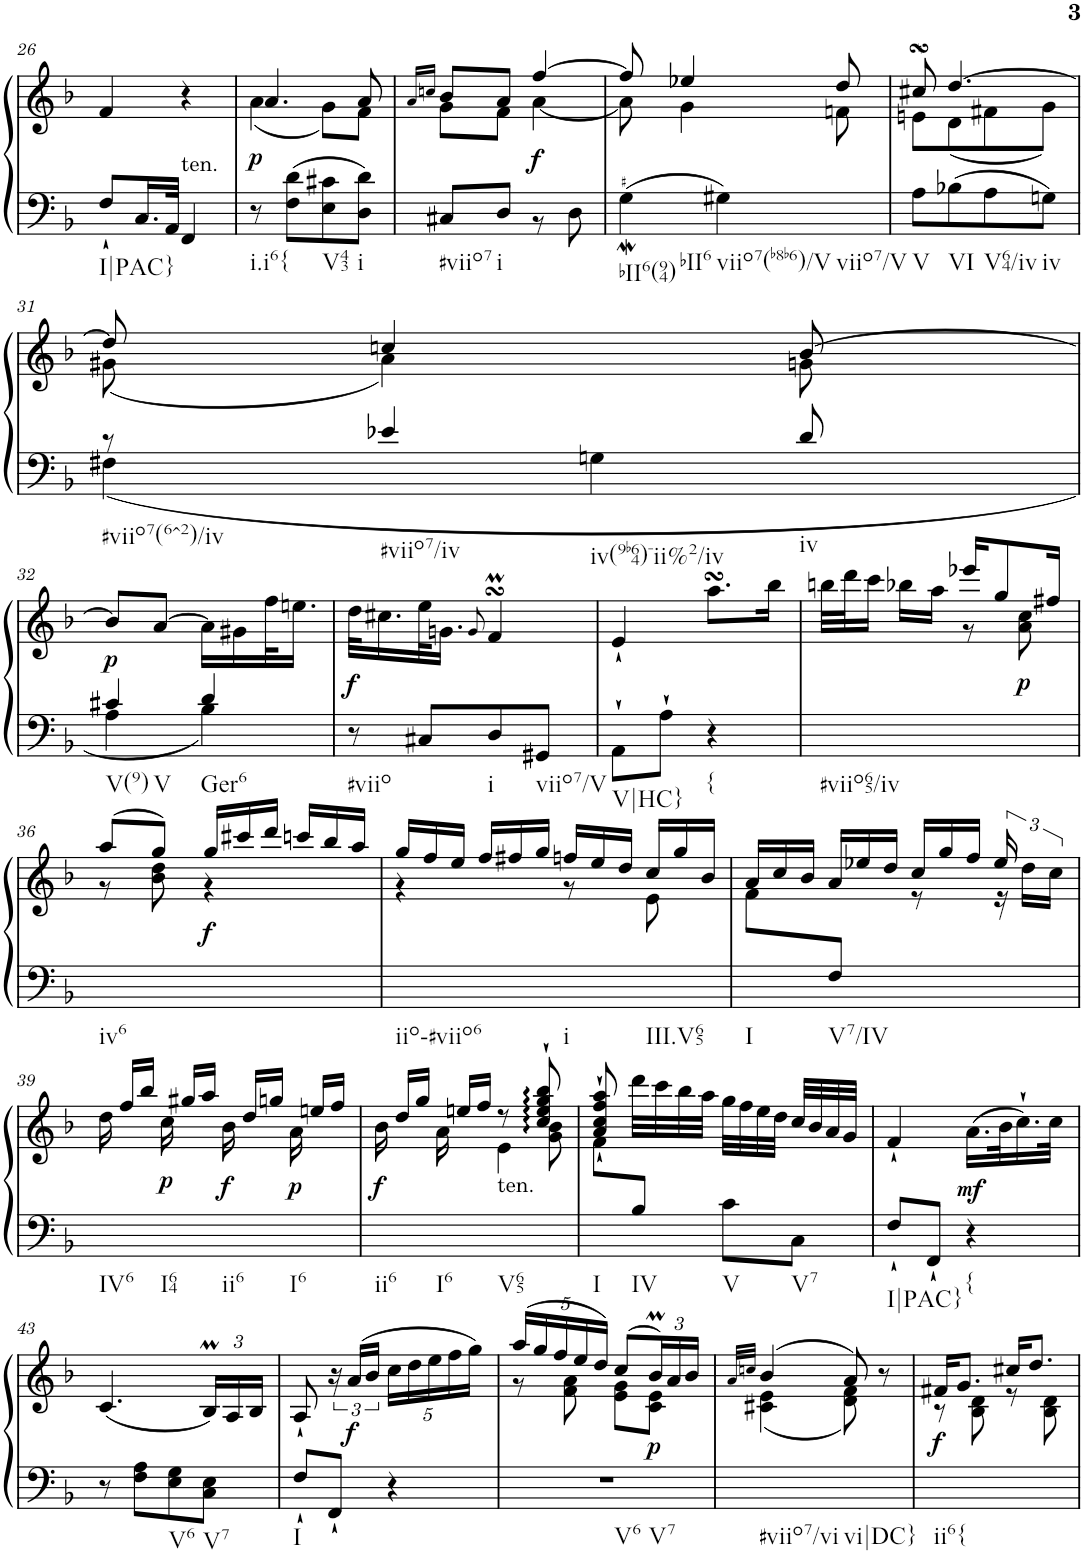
**kern	**kern	**dynam	**harte
*part1	*part1	*part1	*part1
*staff2	*staff1	*staff1/2	*
*I"Harpsichord	*	*	*
*I'Hch.	*	*	*
!!LO:PB:g=z
*clefF4	*clefG2	*	*
*k[b-]	*k[b-]	*	*
*M2/4	*M2/4	*	*
=26	=26	=26	=26
8F`/L	4f/	.	.
16.C/L	.	.	.
32AA/JJk	.	.	.
!LO:TX:a:t=ten.	!	!	!
4FF/	4r	.	.
=27	=27	=27	=27
*	*^	*	*
!	!	!	!LO:DY:b	!
8r	4.a/	(<4a\	p	.
8F\ 8d\L	.	.	.	.
8E\ 8c#X\	.	8g\L)	.	.
8D\ 8d\J	8a/	8f\J	.	.
=28	=28	=28	=28	=28
.	16qa/LL	.	.	.
.	16qccn/JJ	.	.	.
*^	*	*	*	*
2ryy	8C#X/L	8b-/L	8g\L	.	.
.	8D/J	8a/J	8f\J	.	.
!	!	!	!	!LO:DY:b	!
.	8r	[4ff/	[4a\	f	.
.	8D\	.	.	.	.
=29	=29	=29	=29	=29	=29
2ryy	4GW\	8ff/]	8a\]	.	.
.	.	4ee-X/	4g\	.	.
.	4G#X\	.	.	.	.
.	.	8dd/	8fn\	.	.
*v	*v	*	*	*	*
=30	=30	=30	=30	=30
8A\L	8cc#XsSsS/	8en\L	.	.
8B-X\	[4.dd/	(<8d\	.	.
8A\	.	8f#X\	.	.
8Gn\J	.	8g\J)	.	.
!!LO:LB:g=z	!!
=31	=31	=31	=31	=31
*^	*	*	*	*
8r	4F#X\	8dd/]	(<8g#X\	.	.
4e-X/	.	4ccn/	4a\)	.	.
.	4Gn\	.	.	.	.
8d/	.	[8b-/	8gn\	.	.
!!LO:LB:g=z
=32	=32	=32	=32	=32	=32
!	!	!	!	!LO:DY:b	!
*	*	*v	*v	*	*
4c#X/	4A\	8b-/L]	p	.
.	.	[8a/J	.	.
!	!	!	!	!LO:H:kt=Ger6
4d/	4B-\	16a\LL]	.	N
.	.	16g#X\	.	.
.	.	32ff\K	.	.
.	.	16.een\JJ	.	.
*v	*v	*	*	*
=33	=33	=33	=33
!	!	!LO:DY:b	!
8r	32dd\KLL	f	.
.	16.cc#X\	.	.
8C#X/L	32ee\K	.	.
.	16.gn\JJ	.	.
.	8qg/	.	.
8D/	4fsSSsM/	.	.
8GG#X/J	.	.	.
=34	=34	=34	=34
8AA`\L	4e`/	.	.
8A`\J	.	.	.
!	!	!	!LO:H:kt={
4r	8.aasSsS\L	.	N
.	16bb-\Jk	.	.
=35	=35	=35	=35
*	*^	*	*
2ryy	32bbn\LLL	4ryy	.	.
.	32ddd\J	.	.	.
.	16ccc\JJ	.	.	.
.	16bb-X\LL	.	.	.
.	16aa\JJ	.	.	.
.	16eee-X/KL	8r	.	.
.	8gg/	.	.	.
!	!	!	!LO:DY:b	!
.	.	8a\ 8cc\	p	.
.	16ff#X/Jk	.	.	.
!!LO:LB:g=z	!!
=36	=36	=36	=36	=36
2ryy	(>8aa/L	8r	.	.
.	8gg/J)	8b-\ 8dd\	.	.
*	*Xtuplet	*	*	*
!	!	!	!LO:DY:b	!
.	24gg/LL	4r	f	.
.	24ccc#X/	.	.	.
.	24ddd/JJ	.	.	.
.	24cccn/LL	.	.	.
.	24bb-/	.	.	.
.	24aa/JJ	.	.	.
=37	=37	=37	=37	=37
2ryy	24gg/LL	4r	.	.
.	24ff/	.	.	.
.	24ee/JJ	.	.	.
.	24ff/LL	.	.	.
.	24ff#X/	.	.	.
.	24gg/JJ	.	.	.
.	24ffn/LL	8r	.	.
.	24ee/	.	.	.
.	24dd/JJ	.	.	.
.	24cc/LL	8e\	.	.
.	24gg/	.	.	.
.	24b-/JJ	.	.	.
=38	=38	=38	=38	=38
*	*^	*^	*	*
8ryy	2ryy	24a/LL	4ryy	8f\L	.	.
.	.	24cc/	.	.	.	.
.	.	24b-/JJ	.	.	.	.
8F/J	.	24a/LL	.	4.ryy	.	.
.	.	24ee-X/	.	.	.	.
.	.	24dd/JJ	.	.	.	.
8ryy	.	24cc/LL	8r	.	.	.
.	.	24gg/	.	.	.	.
.	.	24ff/JJ	.	.	.	.
*	*	*tuplet	*	*	*	*
16ryy	.	24ee-/	16r	.	.	.
.	.	24dd\LL	.	.	.	.
16ryy	.	.	16ryy	.	.	.
.	.	24cc\JJ	.	.	.	.
*	*v	*v	*v	*v	*	*
!!LO:LB:g=z
=39	=39	=39	=39
*	*Xtuplet	*	*
*	*^	*	*
2ryy	24ryy	24dd\	.	.
.	24ff/LL	12ryy	.	.
.	24bb-/JJ	.	.	.
!	!	!	!LO:DY:b	!
.	24ryy	24cc\	p	.
.	24gg#X/LL	12ryy	.	.
.	24aa/JJ	.	.	.
!	!	!	!LO:DY:b	!
.	24ryy	24b-\	f	.
.	24dd/LL	12ryy	.	.
.	24ggn/JJ	.	.	.
!	!	!	!LO:DY:b	!
.	24ryy	24a\	p	.
.	24een/LL	12ryy	.	.
.	24ff/JJ	.	.	.
=40	=40	=40	=40	=40
*	*	*^	*	*
!	!	!	!	!LO:DY:b	!
8ryy	24ryy	24b-\	4ryy	f	.
.	24dd/LL	12ryy	.	.	.
.	24gg/JJ	.	.	.	.
8ryy	24ryy	24a\	.	.	.
.	24een/LL	12ryy	.	.	.
.	24ff/JJ	.	.	.	.
!	!LO:TX:b:t=ten.	!	!	!	!
4ryy	8r	4e\	8ryy	.	.
.	8cc/` 8ee/` 8gg/` 8bb-/`	.	8g\ 8b-\	.	.
*	*	*v	*v	*	*
=41	=41	=41	=41	=41
8ryy	8a/` 8cc/` 8ff/` 8aa/`	8f`\L	.	.
8B-/J	32ddd\LLL	4.ryy	.	.
.	32ccc\	.	.	.
.	32bb-\	.	.	.
.	32aa\JJJ	.	.	.
8c\L	32gg\LLL	.	.	.
.	32ff\	.	.	.
.	32ee\	.	.	.
.	32dd\JJJ	.	.	.
8C\J	32cc/LLL	.	.	.
.	32b-/	.	.	.
.	32a/	.	.	.
.	32g/JJJ	.	.	.
*	*v	*v	*	*
=42	=42	=42	=42
8F`/L	4f`/	.	.
8FF`/J	.	.	.
!	!	!LO:DY:b	!LO:H:kt={
4r	(>16.a\LL	mf	N
.	32b-\K	.	.
.	16.cc`\)	.	.
.	32cc\JJk	.	.
!!LO:LB:g=z
=43	=43	=43	=43
8r	(<4.c/	.	.
8F\ 8A\L	.	.	.
8E\ 8G\	.	.	.
*	*tuplet	*	*
*	*Xbrackettup	*	*
8C\ 8E\J	24B-M/LL)	.	.
.	24A/	.	.
.	24B-/JJ	.	.
=44	=44	=44	=44
8F`/L	8A`/	.	.
*	*brackettup	*	*
8FF`/J	24r	.	.
!	!	!LO:DY:b	!
.	(>24a/LL	f	.
.	24b-/JJ	.	.
*	*Xbrackettup	*	*
4r	20cc\LL	.	.
.	20dd\	.	.
.	20ee\	.	.
.	20ff\	.	.
.	20gg\JJ)	.	.
=45	=45	=45	=45
*	*^	*	*
2r	(20aa/LL	8r	.	.
.	20gg/	.	.	.
.	20ff/	.	.	.
.	.	8f\ 8a\	.	.
.	20ee/	.	.	.
.	20dd/JJ)	.	.	.
.	(>8cc/L	8e\ 8g\L	.	.
!	!	!	!LO:DY:b	!
.	24b-M/L)	8c\ 8e\J	p	.
.	24a/	.	.	.
.	24b-/JJ	.	.	.
=46	=46	=46	=46	=46
.	32qa/LLL	.	.	.
.	32qccn/JJJ	.	.	.
2ryy	(>4b-/	(<4c#X\ 4e\	.	.
.	8a/)	8d\ 8f\)	.	.
.	8r	8ryy	.	.
=47	=47	=47	=47	=47
!	!	!	!LO:DY:b	!
2ryy	16f#X/KL	8r	f	.
.	8.g/J	.	.	.
.	.	8B-\ 8d\	.	.
.	16cc#X/KL	8r	.	.
.	8.dd/J	.	.	.
.	.	8B-\ 8d\	.	.
*	*v	*v	*	*
=	=	=	=
*-	*-	*-	*-
